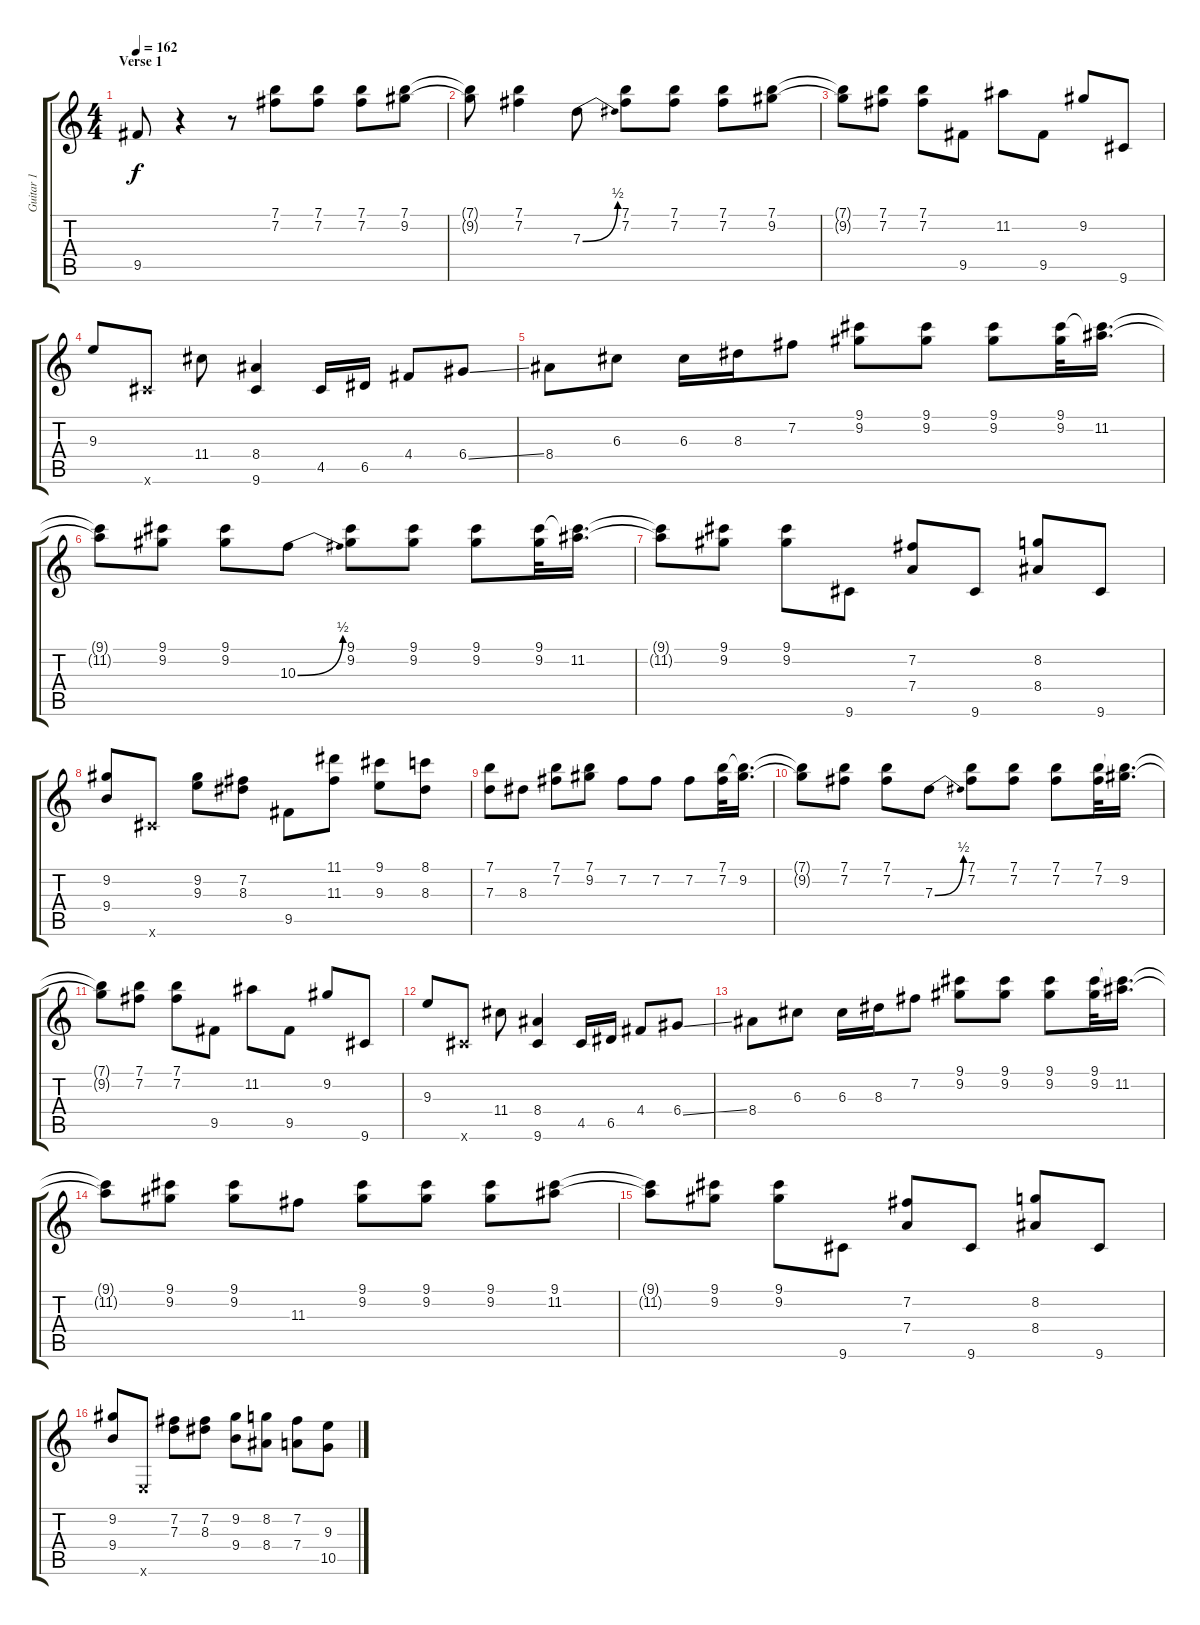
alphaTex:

\track ("Guitar 1" "Guitar 1") {instrument distortionguitar}
\staff {score tabs}
\tuning (E4 B3 G3 D3 A2 E2) {hide}
\ts (4 4)
\section ("" "Verse 1")
\tempo 162
\clef g2
\ks c
9.5{t}.8{dy f} r.4 r.8 (7.1 7.2).8 (7.1 7.2).8 (7.1 7.2).8 (7.1 9.2).8 |
(7.1{t} 9.2{t}).8 (7.1 7.2).4 7.3{be (bend 0 0 60 2)}.8 (7.1 7.2).8 (7.1 7.2).8 (7.1 7.2).8 (7.1 9.2).8 |
(7.1{t} 9.2{t}).8 (7.1 7.2).8 (7.1 7.2).8 9.5.8 11.2.8 9.5.8 9.2.8 9.6.8 |
9.3.8 9.6{x}.8 11.4.8 (8.4 9.6).4 4.5.16 6.5.16 4.4.8 6.4{ss}.8 |
8.4.8 6.3.8 6.3.16 8.3.16 7.2.8 (9.1 9.2).8 (9.1 9.2).8 (9.1 9.2).8 (9.1 9.2).32 (9.1{t} 11.2).16{d} |
(9.1{t} 11.2{t}).8 (9.1 9.2).8 (9.1 9.2).8 10.3{be (bend 0 0 60 2)}.8 (9.1 9.2).8 (9.1 9.2).8 (9.1 9.2).8 (9.1 9.2).32 (9.1{t} 11.2).16{d} |
(9.1{t} 11.2{t}).8 (9.1 9.2).8 (9.1 9.2).8 9.6.8 (7.2 7.4).8 9.6.8 (8.2 8.4).8 9.6.8 |
(9.2 9.4).8 9.6{x}.8 (9.2 9.3).8 (7.2 8.3).8 9.5.8 (11.1 11.3).8 (9.1 9.3).8 (8.1 8.3).8 |
(7.1 7.3).8 8.3.8 (7.1 7.2).8 (7.1 9.2).8 7.2.8 7.2.8 7.2.8 (7.1 7.2).32 (7.1{t} 9.2).16{d} |
(7.1{t} 9.2{t}).8 (7.1 7.2).8 (7.1 7.2).8 7.3{be (bend 0 0 60 2)}.8 (7.1 7.2).8 (7.1 7.2).8 (7.1 7.2).8 (7.1 7.2).32 (7.1{t} 9.2).16{d} |
(7.1{t} 9.2{t}).8 (7.1 7.2).8 (7.1 7.2).8 9.5.8 11.2.8 9.5.8 9.2.8 9.6.8 |
9.3.8 9.6{x}.8 11.4.8 (8.4 9.6).4 4.5.16 6.5.16 4.4.8 6.4{ss}.8 |
8.4.8 6.3.8 6.3.16 8.3.16 7.2.8 (9.1 9.2).8 (9.1 9.2).8 (9.1 9.2).8 (9.1 9.2).32 (9.1{t} 11.2).16{d} |
(9.1{t} 11.2{t}).8 (9.1 9.2).8 (9.1 9.2).8 11.3.8 (9.1 9.2).8 (9.1 9.2).8 (9.1 9.2).8 (9.1 11.2).8 |
(9.1{t} 11.2{t}).8 (9.1 9.2).8 (9.1 9.2).8 9.6.8 (7.2 7.4).8 9.6.8 (8.2 8.4).8 9.6.8 |
(9.2 9.4).8 0.6{x}.8 (7.2 7.3).8 (7.2 8.3).8 (9.2 9.4).8 (8.2 8.4).8 (7.2 7.4).8 (9.3 10.5).8
